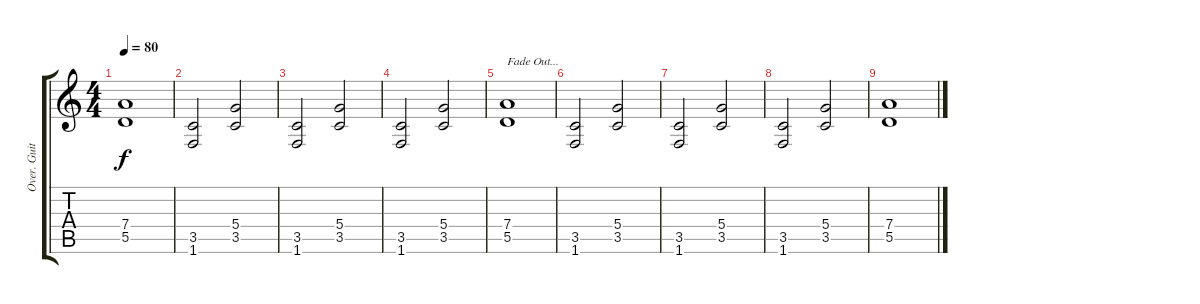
\track ("Over. Guitar 2" "Over. Guit") {instrument overdrivenguitar}
\staff {score tabs}
\tuning (E4 B3 G3 D3 A2 E2) {hide}
\ts (4 4)
\tempo 80
\clef g2
\ks c
(7.4 5.5).1{dy f} |
(3.5 1.6).2 (5.4 3.5).2 |
(3.5 1.6).2 (5.4 3.5).2 |
(3.5 1.6).2 (5.4 3.5).2 |
(7.4 5.5).1{txt "Fade Out..."} |
(3.5 1.6).2 (5.4 3.5).2 |
(3.5 1.6).2 (5.4 3.5).2 |
(3.5 1.6).2 (5.4 3.5).2 |
(7.4 5.5).1
